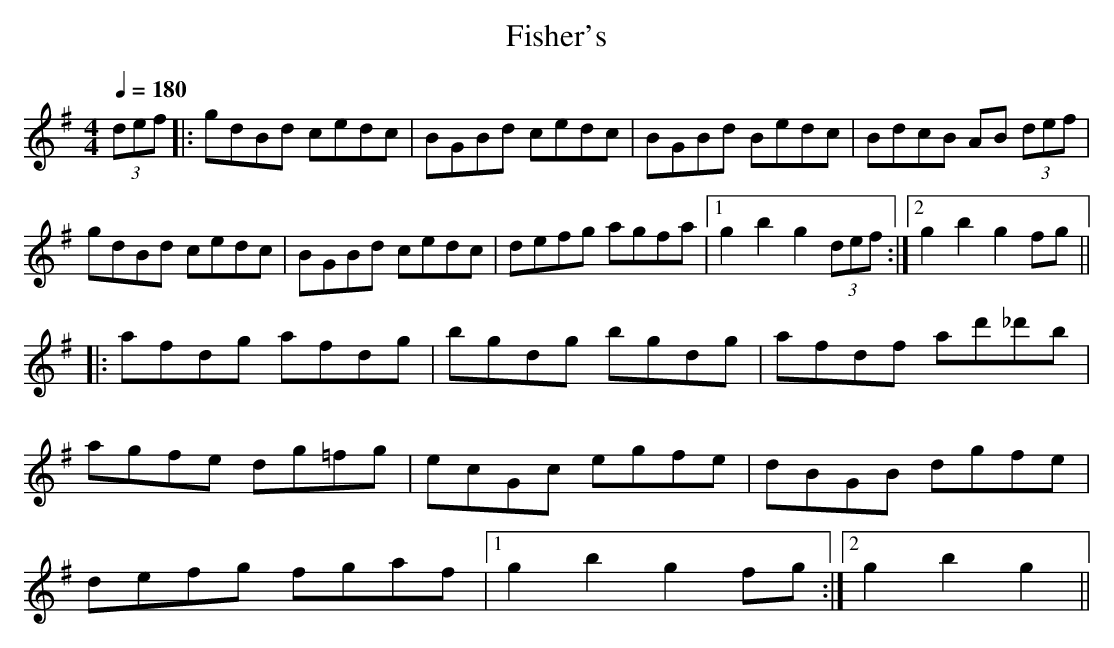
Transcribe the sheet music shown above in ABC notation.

X:1
T: Fisher's
M: 4/4
L: 1/8
Q:1/4=180
K: Gmaj
(3def |: \
gdBd cedc|BGBd cedc|BGBd Bedc|BdcB AB (3def|
gdBd cedc|BGBd cedc|defg agfa |1 g2 b2 g2 (3def :|2 g2 b2 g2 fg ||
|: afdg afdg |bgdg bgdg|afdf ad'_d'b|
agfe dg=fg|ecGc egfe |dBGB dgfe|
defg fgaf |1 g2 b2 g2 fg :|2 g2 b2 g2 ||
